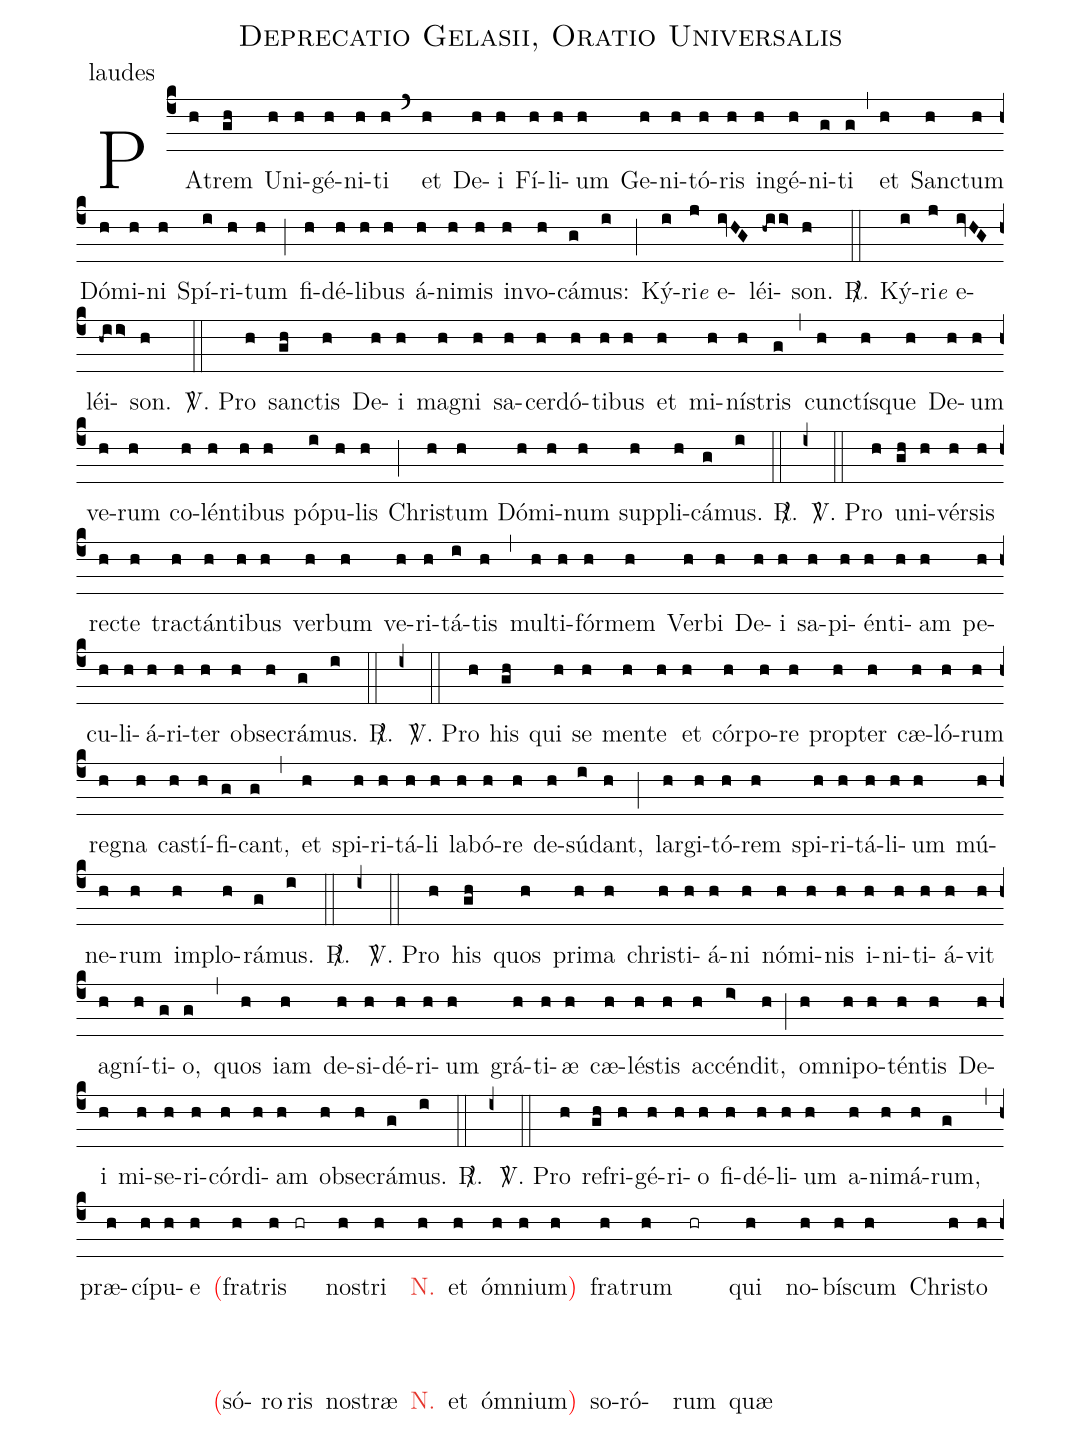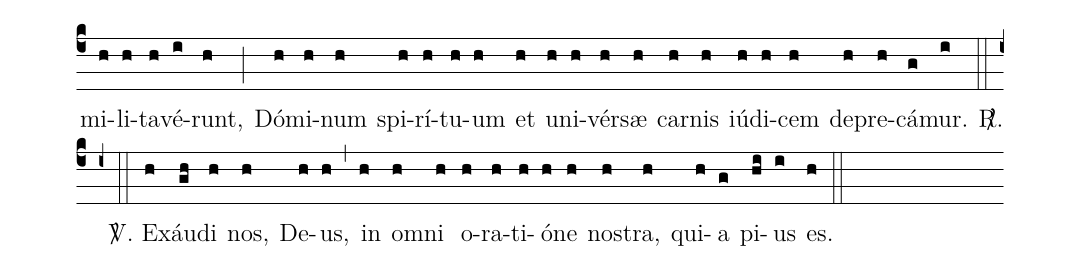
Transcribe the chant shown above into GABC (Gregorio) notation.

name: Deprecatio Gelasii, Oratio Universalis;
office-part: laudes;
%%
(c4)
PA(h)trem(gh) U(h)ni(h)gé(h)ni(h)ti(h) (`)
et(h) De(h)i(h) Fí(h)li(h)um(h) Ge(h)ni(h)tó(h)ris(h) in(h)gé(h)ni(g)ti(g) (,)
et(h) San(h)ctum(h) Dó(h)mi(h)ni(h) Spí(i)ri(h)tum(h) (;)
fi(h)dé(h)li(h)bus(h) á(h)ni(h)mis(h) in(h)vo(h)cá(g)mus:(i) (;)
Ký(i)ri(j)<e>e</e> {e}(ivHG)léi(-hii>)son.(h) <sp>R/</sp>.(::)
Ký(i)ri(j)<e>e</e> {e}(ivHG)léi(-hii>)son.(h) (::)

<sp>V/</sp>. Pr{o}(h) san(gh)ctis(h) De(h)i(h) mag(h)ni(h) sa(h)cer(h)dó(h)ti(h)bus(h) et(h) mi(h)nís(h)tris(g) (,)
cunc(h)tís(h)que(h) De(h)um(h) ve(h)rum(h) co(h)lén(h)ti(h)bus(h) pó(i)pu(h)lis(h) (;)
Chris(h)tum(h) Dó(h)mi(h)num(h) sup(h)pli(h)cá(g)mus.(i) <sp>R/</sp>.(::)
(i+) (::)

<sp>V/</sp>. Pr{o}(h) u(gh)ni(h)vér(h)sis(h) rec(h)te(h) trac(h)tán(h)ti(h)bus(h) ver(h)bum(h) ve(h)ri(h)tá(i)tis(h) (,)
mul(h)ti(h)fór(h)mem(h) Ver(h)bi(h) De(h)i(h) sa(h)pi(h)én(h)ti(h)am(h) pe(h)cu(h)li(h)á(h)ri(h)ter(h) ob(h)se(h)crá(g)mus.(i) <sp>R/</sp>.(::)
(i+) (::)

<sp>V/</sp>. Pr{o}(h) his(gh) qui(h) se(h) men(h)te(h) et(h) cór(h)po(h)re(h) prop(h)ter(h) cæ(h)ló(h)rum(h) reg(h)na(h) cas(h)tí(h)fi(g)cant,(g) (,)
et(h) spi(h)ri(h)tá(h)li(h) la(h)bó(h)re(h) de(h)sú(i)dant,(h) (;)
lar(h)gi(h)tó(h)rem(h) spi(h)ri(h)tá(h)li(h)um(h) mú(h)ne(h)rum(h) im(h)plo(h)rá(g)mus.(i) <sp>R/</sp>.(::)
(i+) (::)

<sp>V/</sp>. Pr{o}(h) his(gh) quos(h) pri(h)ma(h) chris(h)ti(h)á(h)ni(h) nó(h)mi(h)nis(h) i(h)ni(h)ti(h)á(h)vit(h) ag(h)ní(h)ti(g)o,(g) (,)
quos(h) iam(h) de(h)si(h)dé(h)ri(h)um(h) grá(h)ti(h)æ(h) cæ(h)lés(h)tis(h) ac(h)cén(i>)dit,(h) (;)
om(h)ni(h)po(h)tén(h)tis(h) De(h)i(h) mi(h)se(h)ri(h)cór(h)di(h)am(h) ob(h)se(h)crá(g)mus.(i) <sp>R/</sp>.(::)
(i+) (::)

<sp>V/</sp>. Pr{o}(h) re(gh)fri(h)gé(h)ri(h)o(h) fi(h)dé(h)li(h)um(h) a(h)ni(h)má(h)rum,(g) (,)
præ(h)cí(h)pu(h)e(h) <v>\vtop{\hbox{{\color{red}(}frat}\hbox{{\color{red}(}só-}}</v>(h)<v>\vtop{\hbox{ris}\hbox{ro}}</v>(h)<v>\vtop{\hbox{}\hbox{ris}}</v>(hr)
<v>\vtop{\hbox{nos}\hbox{nos}}</v>(h)<v>\vtop{\hbox{tri}\hbox{træ}}</v>(h) <c><v>\vtop{\hbox{N.}\hbox{N.}}</v></c>(h)
<v>\vtop{\hbox{et}\hbox{et}}</v>(h) <v>\vtop{\hbox{óm}\hbox{óm}}</v>(h)<v>\vtop{\hbox{ni}\hbox{ni}}</v>(h)<v>\vtop{\hbox{um{\color{red})}}\hbox{um{\color{red})}}}</v>(h)
<v>\vtop{\hbox{fra}\hbox{so-}}</v>(h)<v>\vtop{\hbox{trum}\hbox{ró-}}</v>(h)<v>\vtop{\hbox{}\hbox{rum}}</v>(hr)
<v>\vtop{\hbox{qui}\hbox{quæ}}</v>(h) no(h)bís(h)cum(h) Chris(h)to(h) mi(h)li(h)ta(h)vé(i)runt,(h) (;)
Dó(h)mi(h)num(h) spi(h)rí(h)tu(h)um(h) et(h) u(h)ni(h)vér(h)sæ(h) car(h)nis(h) iú(h)di(h)cem(h) de(h)pre(h)cá(g)mur.(i) <sp>R/</sp>.(::)
(i+) (::)

<sp>V/</sp>. {E}x(h)áu(gh)di(h) nos,(h) De(h)us,(h) (,)
in(h) om(h)ni(h) o(h)ra(h)ti(h)ó(h)ne(h) nos(h)tra,(h) qui(h)a(g) pi(hi)us(i) es.(h) (::)
